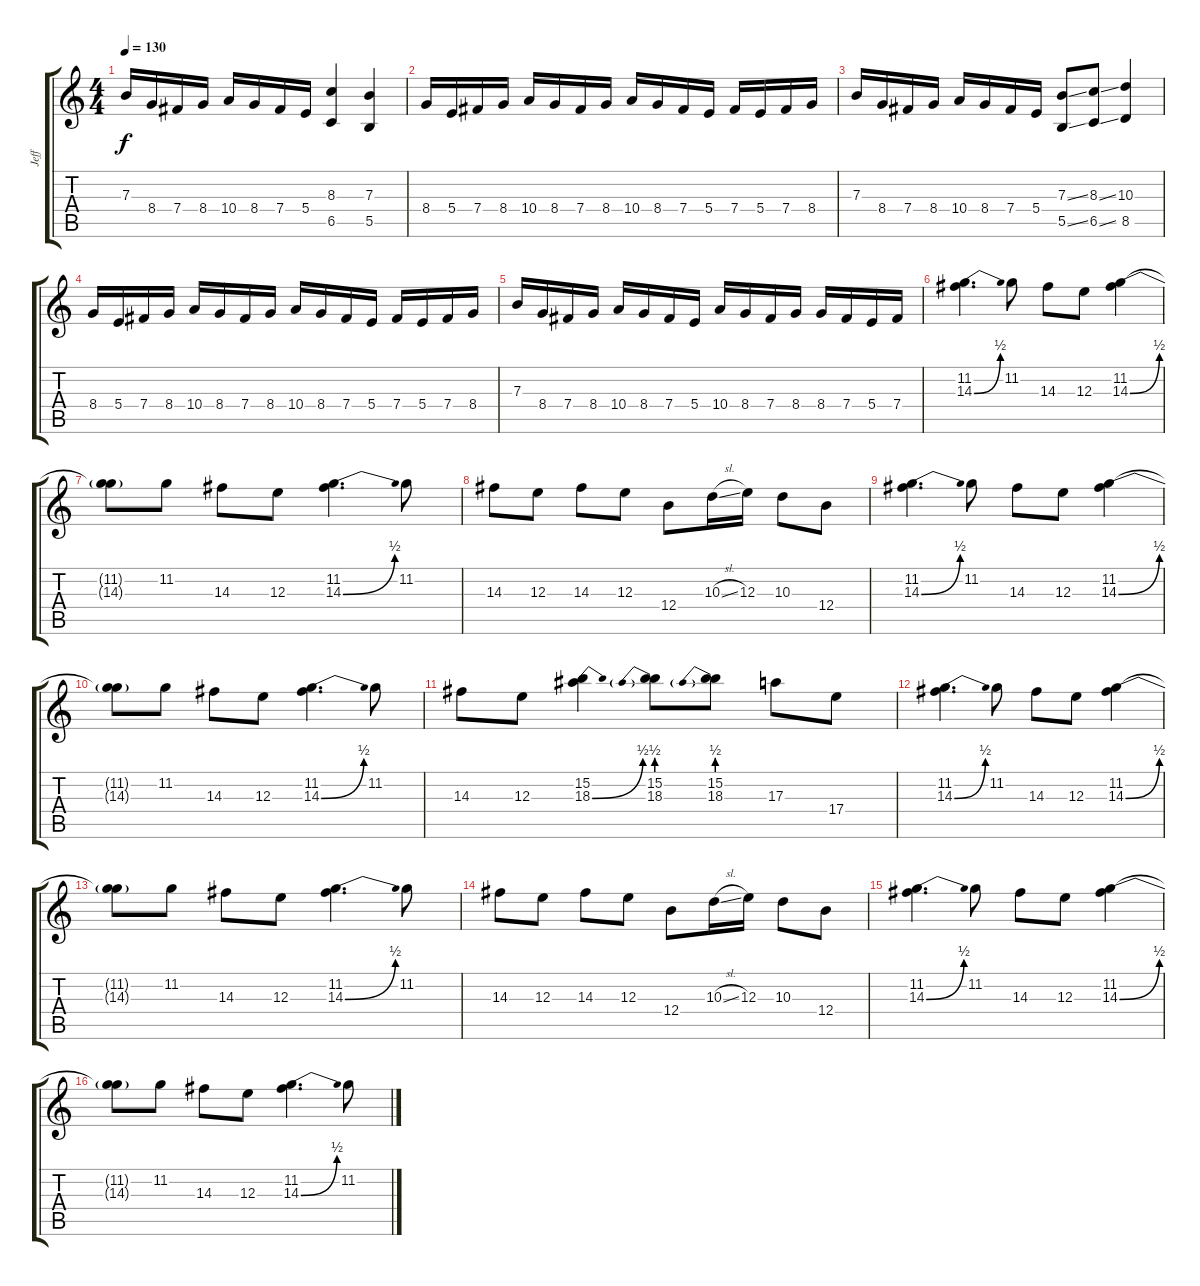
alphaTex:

\track ("Jeff" "Jeff") {instrument distortionguitar}
\staff {score tabs}
\tuning (Db4 Ab3 E3 B2 Gb2 B1) {hide}
\ts (4 4)
\tempo 130
\clef g2
\ks c
7.3.16{dy f} 8.4.16 7.4.16 8.4.16 10.4.16 8.4.16 7.4.16 5.4.16 (8.3 6.5).4 (7.3 5.5).4 |
8.4.16 5.4.16 7.4.16 8.4.16 10.4.16 8.4.16 7.4.16 8.4.16 10.4.16 8.4.16 7.4.16 5.4.16 7.4.16 5.4.16 7.4.16 8.4.16 |
7.3.16 8.4.16 7.4.16 8.4.16 10.4.16 8.4.16 7.4.16 5.4.16 (7.3{ss} 5.5{ss}).8 (8.3{ss} 6.5{ss}).8 (10.3 8.5).4 |
8.4.16 5.4.16 7.4.16 8.4.16 10.4.16 8.4.16 7.4.16 8.4.16 10.4.16 8.4.16 7.4.16 5.4.16 7.4.16 5.4.16 7.4.16 8.4.16 |
7.3.16 8.4.16 7.4.16 8.4.16 10.4.16 8.4.16 7.4.16 5.4.16 10.4.16 8.4.16 7.4.16 8.4.16 8.4.16 7.4.16 5.4.16 7.4.16 |
(11.2 14.3{be (bend 0 0 60 2)}).4{d} 11.2.8 14.3.8 12.3.8 (11.2 14.3{be (bend 0 0 60 2)}).4 |
(11.2{t} 14.3{t}).8 11.2.8 14.3.8 12.3.8 (11.2 14.3{be (bend 0 0 60 2)}).4{d} 11.2.8 |
14.3.8 12.3.8 14.3.8 12.3.8 12.4.8 10.3{sl}.16 12.3.16 10.3.8 12.4.8 |
(11.2 14.3{be (bend 0 0 60 2)}).4{d} 11.2.8 14.3.8 12.3.8 (11.2 14.3{be (bend 0 0 60 2)}).4 |
(11.2{t} 14.3{t}).8 11.2.8 14.3.8 12.3.8 (11.2 14.3{be (bend 0 0 60 2)}).4{d} 11.2.8 |
14.3.8 12.3.8 (15.2 18.3{be (bend 0 0 60 2)}).4 (15.2 18.3{be (prebend 0 2 60 2)}).8 (15.2 18.3{be (prebend 0 2 60 2)}).8 17.3.8 17.4.8 |
(11.2 14.3{be (bend 0 0 60 2)}).4{d} 11.2.8 14.3.8 12.3.8 (11.2 14.3{be (bend 0 0 60 2)}).4 |
(11.2{t} 14.3{t}).8 11.2.8 14.3.8 12.3.8 (11.2 14.3{be (bend 0 0 60 2)}).4{d} 11.2.8 |
14.3.8 12.3.8 14.3.8 12.3.8 12.4.8 10.3{sl}.16 12.3.16 10.3.8 12.4.8 |
(11.2 14.3{be (bend 0 0 60 2)}).4{d} 11.2.8 14.3.8 12.3.8 (11.2 14.3{be (bend 0 0 60 2)}).4 |
(11.2{t} 14.3{t}).8 11.2.8 14.3.8 12.3.8 (11.2 14.3{be (bend 0 0 60 2)}).4{d} 11.2.8
